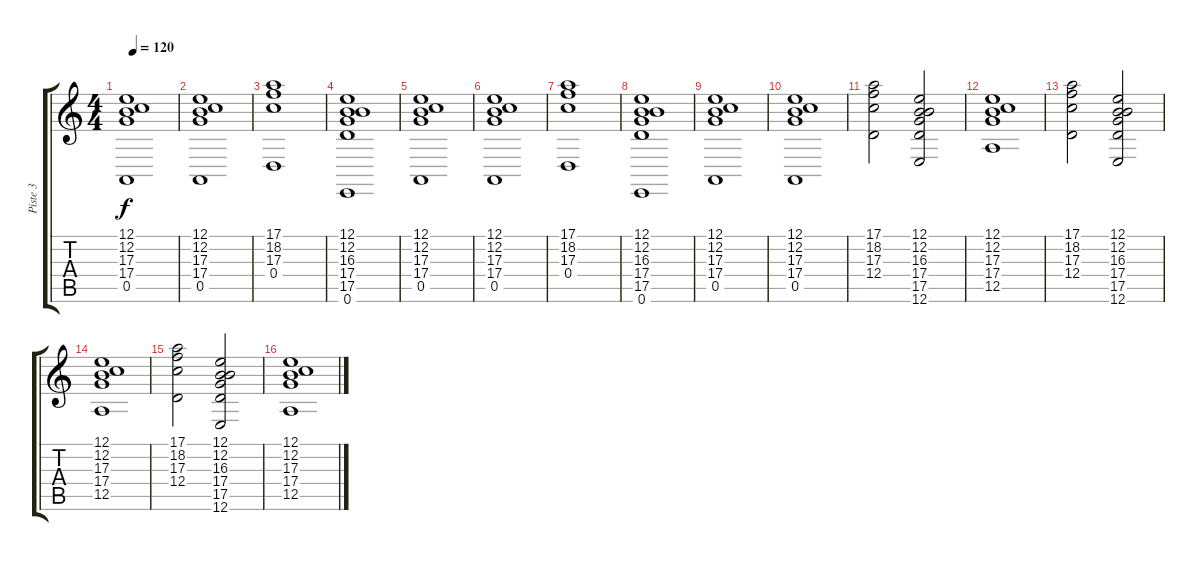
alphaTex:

\track ("Piste 3" "Piste 3") {instrument rockorgan}
\staff {score tabs}
\tuning (E4 B3 G3 D3 A2 E2) {hide}
\ts (4 4)
\tempo 120
\clef g2
\ks c
(12.1 12.2 17.3 17.4 0.5).1{dy f} |
(12.1 12.2 17.3 17.4 0.5).1 |
(17.1 18.2 17.3 0.4).1 |
(12.1 12.2 16.3 17.4 17.5 0.6).1 |
(12.1 12.2 17.3 17.4 0.5).1 |
(12.1 12.2 17.3 17.4 0.5).1 |
(17.1 18.2 17.3 0.4).1 |
(12.1 12.2 16.3 17.4 17.5 0.6).1 |
(12.1 12.2 17.3 17.4 0.5).1 |
(12.1 12.2 17.3 17.4 0.5).1 |
(17.1 18.2 17.3 12.4).2 (12.1 12.2 16.3 17.4 17.5 12.6).2 |
(12.1 12.2 17.3 17.4 12.5).1 |
(17.1 18.2 17.3 12.4).2 (12.1 12.2 16.3 17.4 17.5 12.6).2 |
(12.1 12.2 17.3 17.4 12.5).1 |
(17.1 18.2 17.3 12.4).2 (12.1 12.2 16.3 17.4 17.5 12.6).2 |
(12.1 12.2 17.3 17.4 12.5).1
